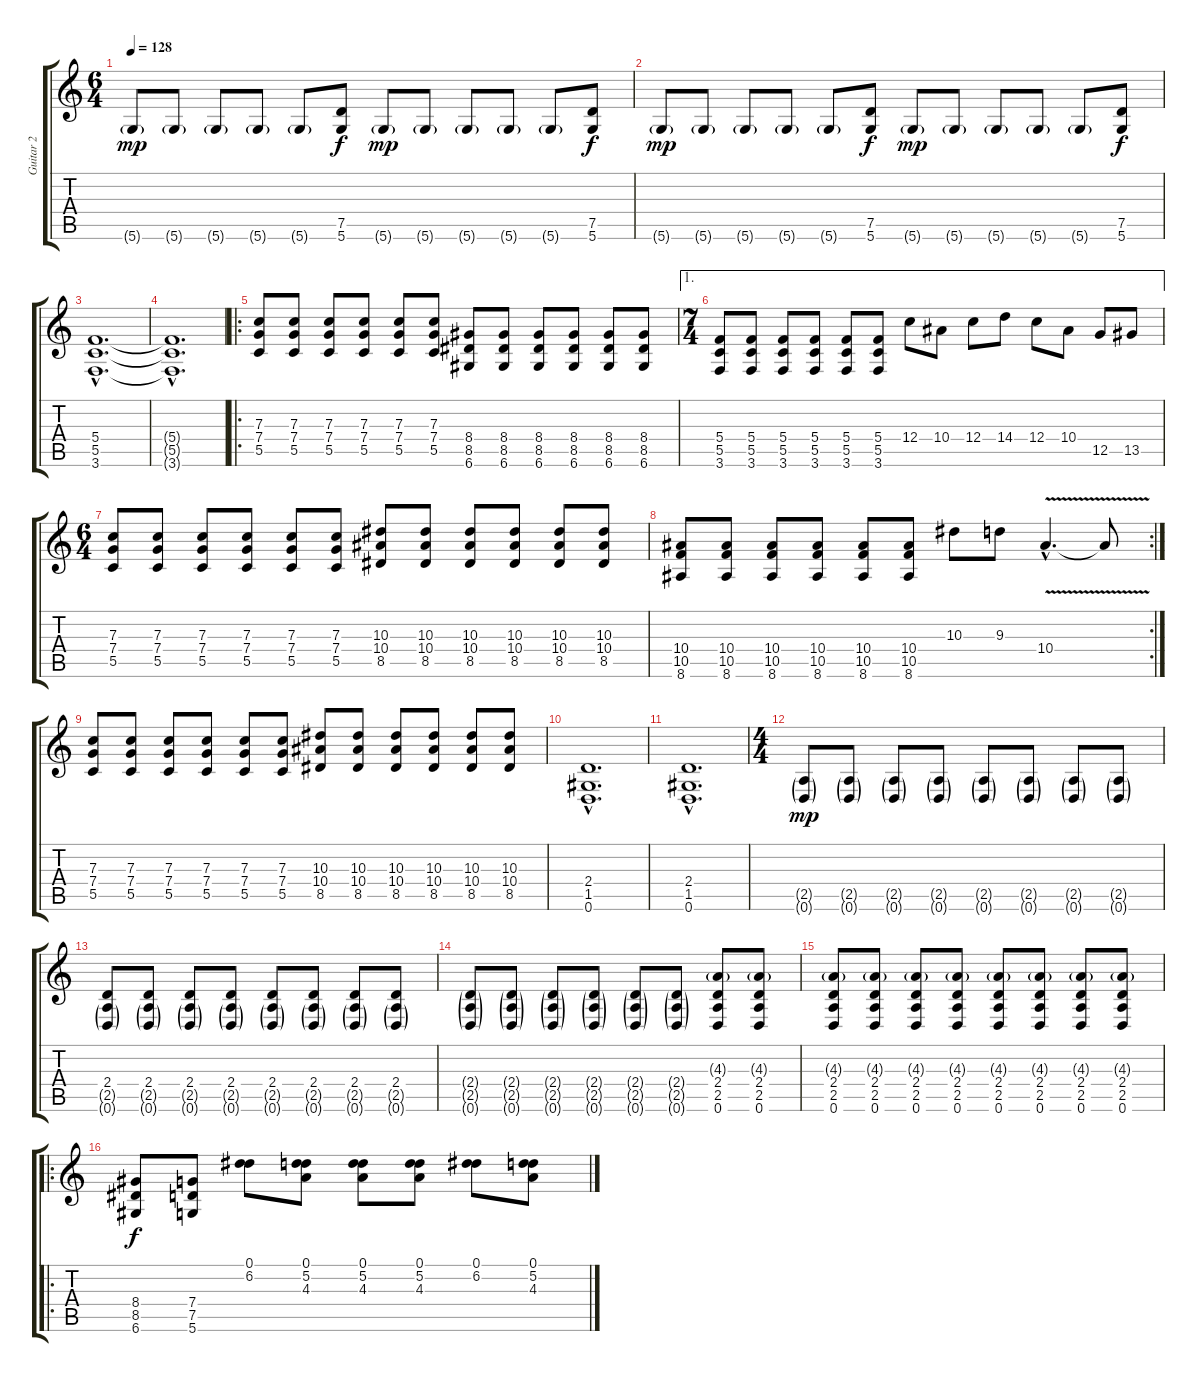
\track ("Guitar 2" "Guitar 2") {instrument electricguitarjazz}
\staff {score tabs}
\tuning (D4 A3 F3 C3 G2 D2) {hide}
\ts (6 4)
\tempo 128
\clef g2
\ks c
5.6{g}.8{dy mp} 5.6{g}.8 5.6{g}.8 5.6{g}.8 5.6{g}.8 (7.5 5.6).8{dy f} 5.6{g}.8{dy mp} 5.6{g}.8 5.6{g}.8 5.6{g}.8 5.6{g}.8 (7.5 5.6).8{dy f} |
5.6{g}.8{dy mp} 5.6{g}.8 5.6{g}.8 5.6{g}.8 5.6{g}.8 (7.5 5.6).8{dy f} 5.6{g}.8{dy mp} 5.6{g}.8 5.6{g}.8 5.6{g}.8 5.6{g}.8 (7.5 5.6).8{dy f} |
(5.4{hac} 5.5{hac} 3.6{hac}).1{d instrument overdrivenguitar} |
(5.4{hac t} 5.5{hac t} 3.6{hac t}).1{d} |
\ro
(7.3 7.4 5.5).8 (7.3 7.4 5.5).8 (7.3 7.4 5.5).8 (7.3 7.4 5.5).8 (7.3 7.4 5.5).8 (7.3 7.4 5.5).8 (8.4 8.5 6.6).8 (8.4 8.5 6.6).8 (8.4 8.5 6.6).8 (8.4 8.5 6.6).8 (8.4 8.5 6.6).8 (8.4 8.5 6.6).8 |
\ae 1
\ts (7 4)
(5.4 5.5 3.6).8 (5.4 5.5 3.6).8 (5.4 5.5 3.6).8 (5.4 5.5 3.6).8 (5.4 5.5 3.6).8 (5.4 5.5 3.6).8 12.4.8 10.4.8 12.4.8 14.4.8 12.4.8 10.4.8 12.5.8 13.5.8 |
\ts (6 4)
(7.3 7.4 5.5).8 (7.3 7.4 5.5).8 (7.3 7.4 5.5).8 (7.3 7.4 5.5).8 (7.3 7.4 5.5).8 (7.3 7.4 5.5).8 (10.3 10.4 8.5).8 (10.3 10.4 8.5).8 (10.3 10.4 8.5).8 (10.3 10.4 8.5).8 (10.3 10.4 8.5).8 (10.3 10.4 8.5).8 |
\rc 2
(10.4 10.5 8.6).8 (10.4 10.5 8.6).8 (10.4 10.5 8.6).8 (10.4 10.5 8.6).8 (10.4 10.5 8.6).8 (10.4 10.5 8.6).8 10.3.8 9.3.8 10.4{v hac}.4{d} 10.4{t}.8 |
(7.3 7.4 5.5).8 (7.3 7.4 5.5).8 (7.3 7.4 5.5).8 (7.3 7.4 5.5).8 (7.3 7.4 5.5).8 (7.3 7.4 5.5).8 (10.3 10.4 8.5).8 (10.3 10.4 8.5).8 (10.3 10.4 8.5).8 (10.3 10.4 8.5).8 (10.3 10.4 8.5).8 (10.3 10.4 8.5).8 |
(2.4{hac} 1.5{hac} 0.6{hac}).1{d} |
(2.4{hac} 1.5{hac} 0.6{hac}).1{d} |
\ts (4 4)
(2.5{g} 0.6{g}).8{dy mp} (2.5{g} 0.6{g}).8 (2.5{g} 0.6{g}).8 (2.5{g} 0.6{g}).8 (2.5{g} 0.6{g}).8 (2.5{g} 0.6{g}).8 (2.5{g} 0.6{g}).8 (2.5{g} 0.6{g}).8 |
(2.4 2.5{g} 0.6{g}).8 (2.4 2.5{g} 0.6{g}).8 (2.4 2.5{g} 0.6{g}).8 (2.4 2.5{g} 0.6{g}).8 (2.4 2.5{g} 0.6{g}).8 (2.4 2.5{g} 0.6{g}).8 (2.4 2.5{g} 0.6{g}).8 (2.4 2.5{g} 0.6{g}).8 |
(2.4{g} 2.5{g} 0.6{g}).8 (2.4{g} 2.5{g} 0.6{g}).8 (2.4{g} 2.5{g} 0.6{g}).8 (2.4{g} 2.5{g} 0.6{g}).8 (2.4{g} 2.5{g} 0.6{g}).8 (2.4{g} 2.5{g} 0.6{g}).8 (4.3{g} 2.4 2.5 0.6).8 (4.3{g} 2.4 2.5 0.6).8 |
(4.3{g} 2.4 2.5 0.6).8 (4.3{g} 2.4 2.5 0.6).8 (4.3{g} 2.4 2.5 0.6).8 (4.3{g} 2.4 2.5 0.6).8 (4.3{g} 2.4 2.5 0.6).8 (4.3{g} 2.4 2.5 0.6).8 (4.3{g} 2.4 2.5 0.6).8 (4.3{g} 2.4 2.5 0.6).8 |
\ro
(8.4 8.5 6.6).8{dy f} (7.4 7.5 5.6).8 (0.1 6.2).8 (0.1 5.2 4.3).8 (0.1 5.2 4.3).8 (0.1 5.2 4.3).8 (0.1 6.2).8 (0.1 5.2 4.3).8
